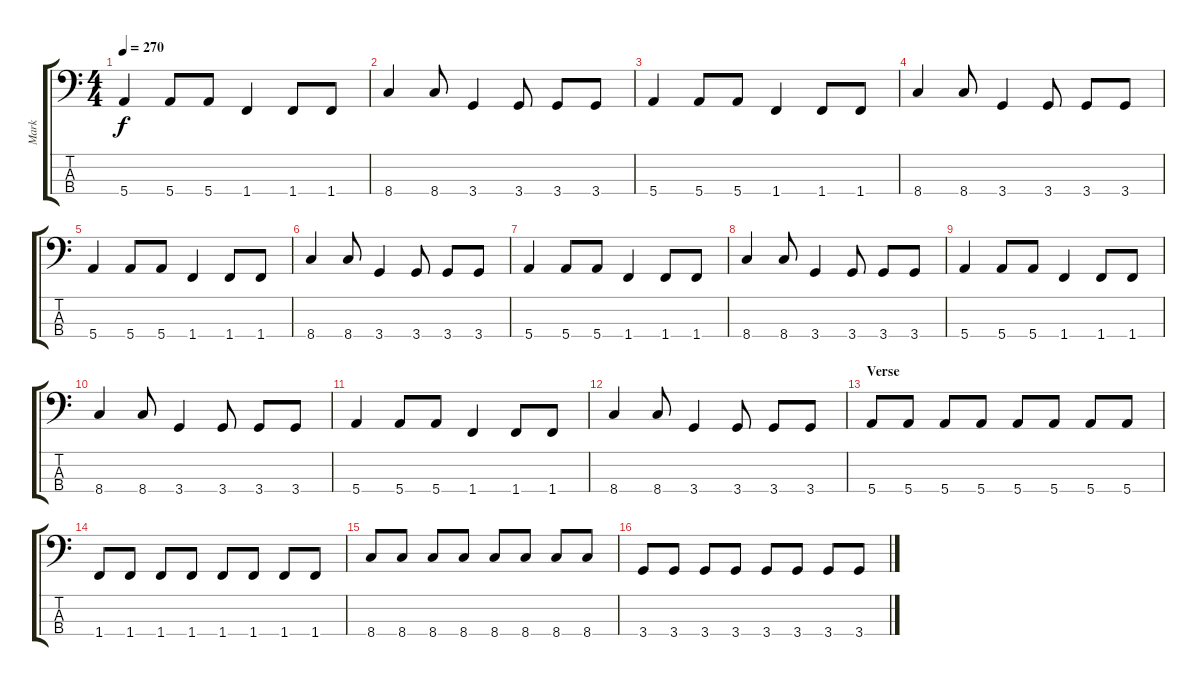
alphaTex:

\track ("Mark" "Mark") {instrument slapbass1}
\staff {score tabs}
\tuning (G2 D2 A1 E1) {hide}
\ts (4 4)
\tempo 270
\clef f4
\ks c
5.4.4{dy f} 5.4.8 5.4.8 1.4.4 1.4.8 1.4.8 |
8.4.4 8.4.8 3.4.4 3.4.8 3.4.8 3.4.8 |
5.4.4 5.4.8 5.4.8 1.4.4 1.4.8 1.4.8 |
8.4.4 8.4.8 3.4.4 3.4.8 3.4.8 3.4.8 |
5.4.4 5.4.8 5.4.8 1.4.4 1.4.8 1.4.8 |
8.4.4 8.4.8 3.4.4 3.4.8 3.4.8 3.4.8 |
5.4.4 5.4.8 5.4.8 1.4.4 1.4.8 1.4.8 |
8.4.4 8.4.8 3.4.4 3.4.8 3.4.8 3.4.8 |
5.4.4 5.4.8 5.4.8 1.4.4 1.4.8 1.4.8 |
8.4.4 8.4.8 3.4.4 3.4.8 3.4.8 3.4.8 |
5.4.4 5.4.8 5.4.8 1.4.4 1.4.8 1.4.8 |
8.4.4 8.4.8 3.4.4 3.4.8 3.4.8 3.4.8 |
\section ("" "Verse")
5.4.8 5.4.8 5.4.8 5.4.8 5.4.8 5.4.8 5.4.8 5.4.8 |
1.4.8 1.4.8 1.4.8 1.4.8 1.4.8 1.4.8 1.4.8 1.4.8 |
8.4.8 8.4.8 8.4.8 8.4.8 8.4.8 8.4.8 8.4.8 8.4.8 |
3.4.8 3.4.8 3.4.8 3.4.8 3.4.8 3.4.8 3.4.8 3.4.8
